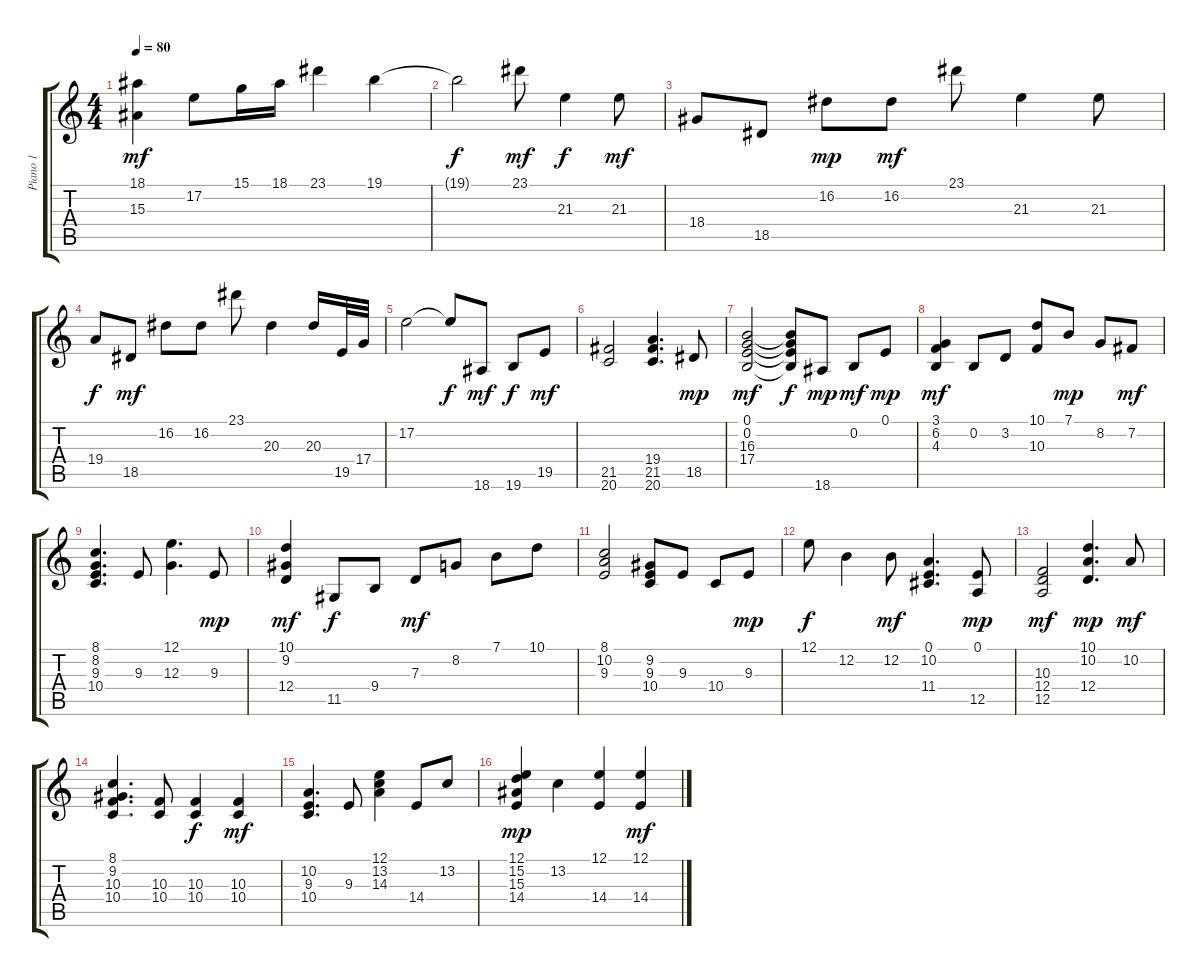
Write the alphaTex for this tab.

\track ("Piano 1" "Piano 1") {instrument brightacousticpiano}
\staff {score tabs}
\tuning (E4 B3 G3 D3 A2 E2) {hide}
\ts (4 4)
\tempo 80
\clef g2
\ks c
(18.1 15.3).4{dy mf} 17.2.8 15.1.16 18.1.16 23.1.4 19.1.4 |
19.1{t}.2{dy f} 23.1.8{dy mf} 21.3.4{dy f} 21.3.8{dy mf} |
18.4.8 18.5.8 16.2.8{dy mp} 16.2.8{dy mf} 23.1.8 21.3.4 21.3.8 |
19.4.8{dy f} 18.5.8{dy mf} 16.2.8 16.2.8 23.1.8 20.3.4 20.3.16 19.5.32 17.4.32 |
17.2.2 17.2{t}.8{dy f} 18.6.8{dy mf} 19.6.8{dy f} 19.5.8{dy mf} |
(21.5 20.6).2 (19.4 21.5 20.6).4{d} 18.5.8{dy mp} |
(0.1 0.2 16.3 17.4).2{dy mf} (0.1{t} 0.2{t} 16.3{t} 17.4{t}).8{dy f} 18.6.8{dy mp} 0.2.8{dy mf} 0.1.8{dy mp} |
(3.1 6.2 4.3).4{dy mf} 0.2.8 3.2.8 (10.1 10.3).8 7.1.8{dy mp} 8.2.8 7.2.8{dy mf} |
(8.1 8.2 9.3 10.4).4{d} 9.3.8 (12.1 12.3).4{d} 9.3.8{dy mp} |
(10.1 9.2 12.4).4{dy mf} 11.5.8{dy f} 9.4.8 7.3.8{dy mf} 8.2.8 7.1.8 10.1.8 |
(8.1 10.2 9.3).2 (9.2 9.3 10.4).8 9.3.8 10.4.8 9.3.8{dy mp} |
12.1.8{dy f} 12.2.4 12.2.8{dy mf} (0.1 10.2 11.4).4{d} (0.1 12.5).8{dy mp} |
(10.3 12.4 12.5).2{dy mf} (10.1 10.2 12.4).4{d dy mp} 10.2.8{dy mf} |
(8.1 9.2 10.3 10.4).4{d} (10.3 10.4).8 (10.3 10.4).4{dy f} (10.3 10.4).4{dy mf} |
(10.2 9.3 10.4).4{d} 9.3.8 (12.1 13.2 14.3).4 14.4.8 13.2.8 |
(12.1 15.2 15.3 14.4).4{dy mp} 13.2.4 (12.1 14.4).4 (12.1 14.4).4{dy mf}
